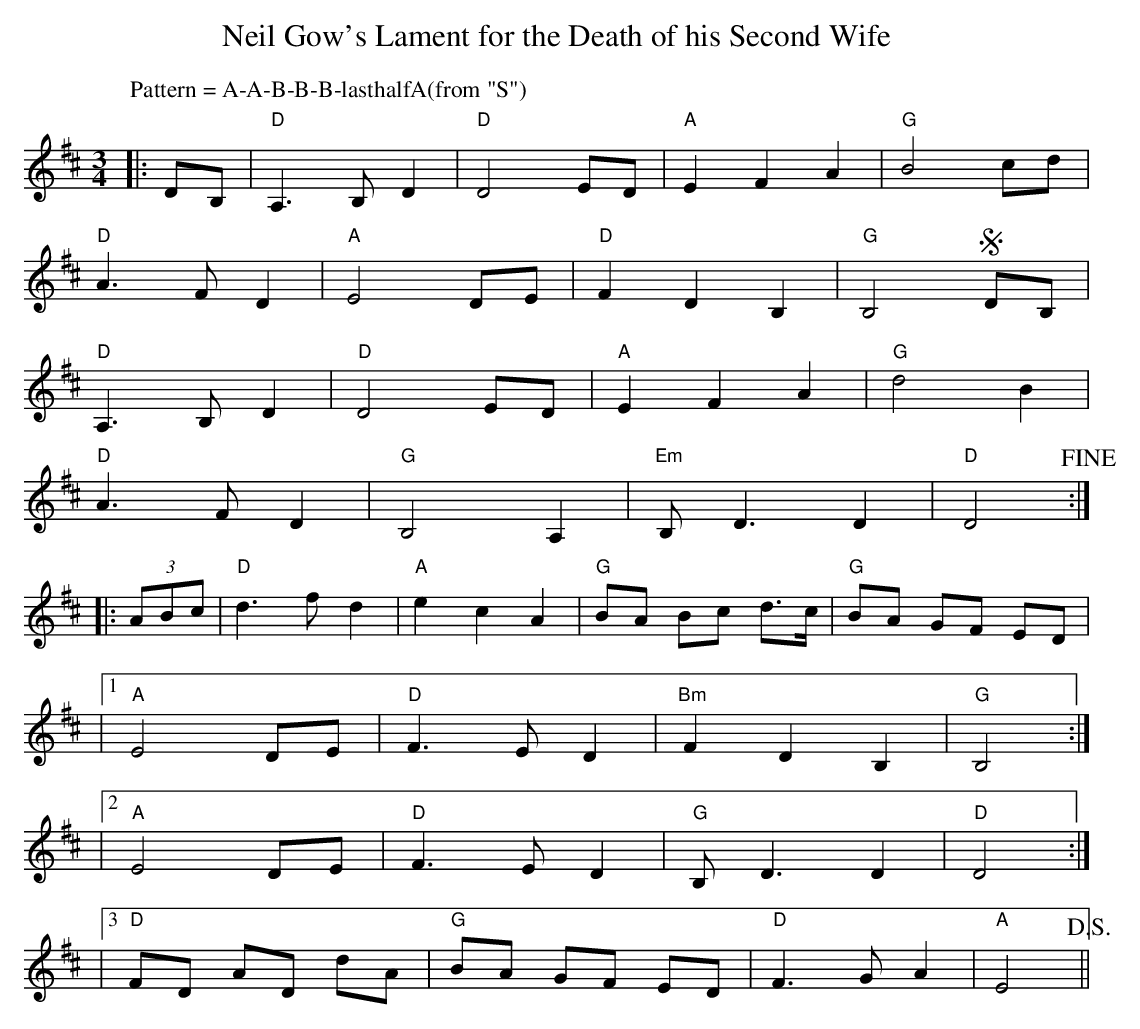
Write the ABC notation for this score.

X:1
T: Neil Gow's Lament for the Death of his Second Wife
M: 3/4
L: 1/4
K: D major treble
P: Pattern = A-A-B-B-B-lasthalfA(from "S")
|: D/B,/  | "D" A,>B, D         | "D" D2 E/D/ | "A" E F A   | "G" B2 c/d/    |
            "D" A>F D           | "A" E2 D/E/ | "D" F D B,  | "G" B,2 !segno! D/B,/  |
            "D" A,>B, D | "D" D2 E/D/ | "A" E F A   | "G" d2 B       |
            "D" A>F D           | "G" B,2 A,  | "Em" B,<D D  | "D" D2 !fine! :|
|: (3 A/B/c/ | "D" d>f d    | "A" e c A | "G" B/A/ B/c/ d/>c/ | "G" B/A/ G/F/ E/D/ |
             |1 "A" E2 D/E/ | "D" F>E D | "Bm" F D B,        | "G" B,2            :|
             |2 "A" E2 D/E/ | "D" F>E D | "G" B,<D D         | "D" D2             :|
             |3 "D" F/D/ A/D/ d/A/ | "G" B/A/ G/F/ E/D/ | "D" F>G A | "A" E2 !D.S.! ||
